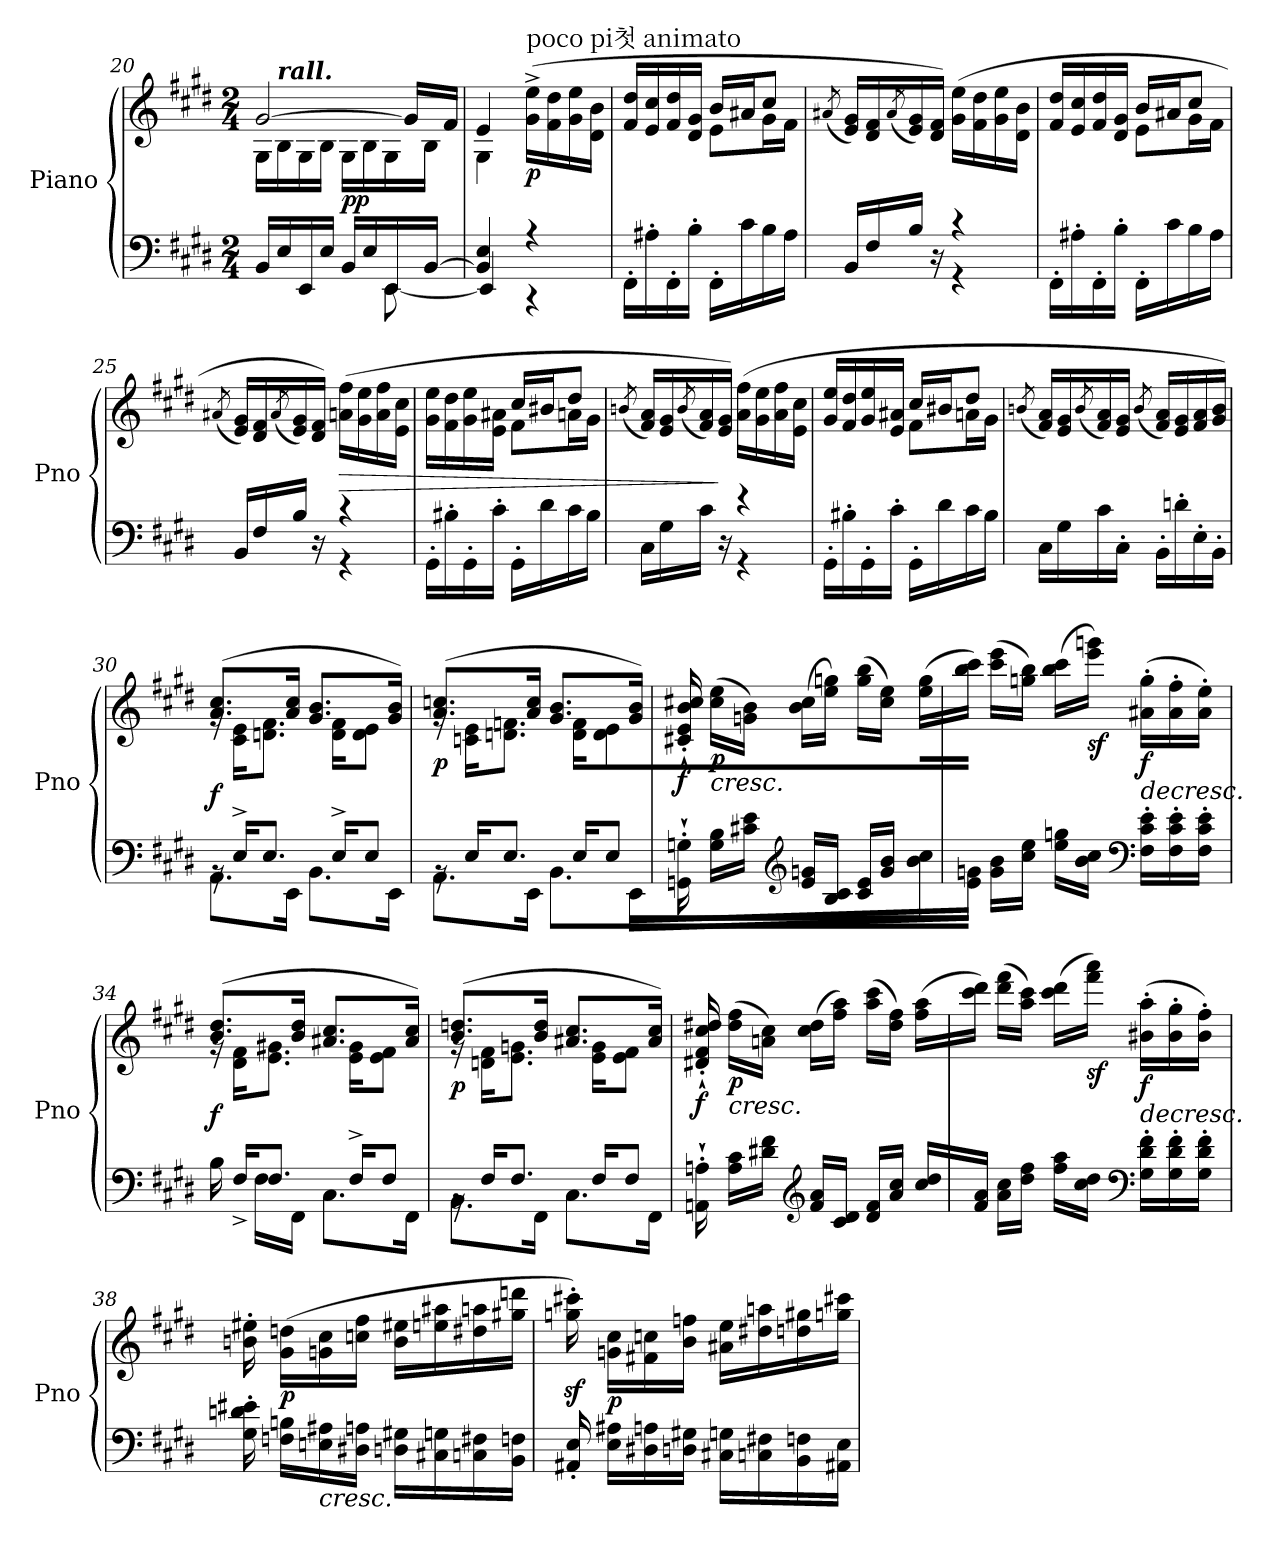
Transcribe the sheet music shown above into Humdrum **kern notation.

**kern	**kern	**dynam
*part1	*part1	*part1
*staff2	*staff1	*staff1/2
*I"Piano	*	*
*I'Pno	*	*
*clefF4	*clefG2	*
*k[f#c#g#d#]	*k[f#c#g#d#]	*
*M2/4	*M2/4	*
=20	=20	=20
*^	*	*
*	*	*Xtuplet	*
*	*	*^	*
16BB/LL	4.ryy	[5%2g#/	16G#\LL	.
!	!	!	!LO:TX:a:Bi:t=rall.	!
16E/	.	.	16B\	.
16EE/	.	.	16G#\	.
16E/JJ	.	.	16B\JJ	.
!	!	!	!	!LO:DY:b
16BB/LL	.	.	16G#\LL	pp
16E/	.	.	16B\	.
16EE/	[8EE\	.	16G#\	.
.	.	20g#/LL]	.	.
[16BB/JJ	.	.	16B\JJ	.
.	.	20f#/JJ	.	.
!!LO:LB:g=z	!!
=21	=21	=21	=21	=21
4BB/] 4E/	4EE/]	4e/	4G#\	.
!	!	!LO:TX:a:Bi:t=poco pi첫 animato	!	!
!	!	!	!	!LO:DY:b
4r	4r	(>16g#\^ 16ee\^LL	4ryy	p
.	.	16f#\ 16dd#\	.	.
.	.	16g#\ 16ee\	.	.
.	.	16d#\ 16b\JJ	.	.
*v	*v	*	*	*
=22	=22	=22	=22
16FF#'\LL	16f#/ 16dd#/LL	4ryy	.
16A#X'\	16e/ 16cc#/	.	.
16FF#'\	16f#/ 16dd#/	.	.
16B'\JJ	16d#/ 16g#/JJ	.	.
16FF#'\LL	16b/LL	8e\L	.
16c#\	16a#X/J	.	.
16B\	8cc#/J	16g#\L	.
16A#\JJ	.	16f#\JJ	.
*	*v	*v	*
=23	=23	=23
.	(8qa#X/	.
*^	*	*
16BB/LL	4ryy	16e/ 16g#/LL)	.
16F#/	.	16d#/ 16f#/	.
.	.	(8qa#/	.
16B/JJ	.	16e/ 16g#/)	.
16r	.	16d#/ 16f#/JJ)	.
4r	4r	(>16g#\ 16ee\LL	.
.	.	16f#\ 16dd#\	.
.	.	16g#\ 16ee\	.
.	.	16d#\ 16b\JJ	.
*v	*v	*	*
=24	=24	=24
*	*^	*
16FF#'\LL	16f#/ 16dd#/LL	4ryy	.
16A#X'\	16e/ 16cc#/	.	.
16FF#'\	16f#/ 16dd#/	.	.
16B'\JJ	16d#/ 16g#/JJ	.	.
16FF#'\LL	16b/LL	8e\L	.
16c#\	16a#X/J	.	.
16B\	8cc#/J	16g#\L	.
16A#\JJ	.	16f#\JJ	.
*	*v	*v	*
!!LO:LB:g=z
=25	=25	=25
.	(8qa#X/	.
*^	*	*
16BB/LL	4ryy	16e/ 16g#/LL)	.
16F#/	.	16d#/ 16f#/	.
.	.	(8qa#/	.
16B/JJ	.	16e/ 16g#/)	.
16r	.	16d#/ 16f#/JJ)	.
!	!	!	!LO:HP:b
4r	4r	(>16an\ 16ff#\LL	>
.	.	16g#\ 16ee\	.
.	.	16a\ 16ff#\	.
.	.	16e\ 16cc#\JJ	.
*v	*v	*	*
=26	=26	=26
*	*^	*
16GG#'\LL	16g#\ 16ee\LL	4ryy	.
16B#X'\	16f#\ 16dd#\	.	.
16GG#'\	16g#\ 16ee\	.	.
16c#'\JJ	16e\ 16a#X\JJ	.	.
16GG#'\LL	16cc#/LL	8f#\L	.
16d#\	16b#X/J	.	.
16c#\	8dd#/J	16an\L	.
16B#\JJ	.	16g#\JJ	.
*	*v	*v	*
=27	=27	=27
.	(>8qbn/	.
*^	*	*
16C#\LL	4ryy	16f#/ 16a/LL)	.
16G#\	.	16e/ 16g#/	.
.	.	(>8qb/	.
16c#\JJ	.	16f#/ 16a/)	.
16r	.	16e/ 16g#/JJ)	]
4r	4r	(16a\ 16ff#\LL	.
.	.	16g#\ 16ee\	.
.	.	16a\ 16ff#\	.
.	.	16e\ 16cc#\JJ	.
*v	*v	*	*
!!LO:LB:g=z
=28	=28	=28
*	*^	*
16GG#'\LL	16g#/ 16ee/LL	4ryy	.
16B#X'\	16f#/ 16dd#/	.	.
16GG#'\	16g#/ 16ee/	.	.
16c#'\JJ	16e/ 16a#X/JJ	.	.
16GG#'\LL	16cc#/LL	8f#\L	.
16d#\	16b#X/J	.	.
16c#\	8dd#/J	16an\L	.
16B#\JJ	.	16g#\JJ	.
*	*v	*v	*
=29	=29	=29
.	(>8qbn/	.
16C#\LL	16f#/ 16a/LL)	.
16G#\	16e/ 16g#/	.
.	(>8qb/	.
16c#\	16f#/ 16a/)	.
16C#'\JJ	16e/ 16g#/JJ	.
.	(>8qb/	.
!	!	!LO:DY:b
16BB'\LL	16f#/ 16a/LL)	other-dynamics
16dn'\	16e/ 16g#/	.
16E'\	16f#/ 16a/	.
16BB'\JJ	16g#/ 16b/JJ)	.
=30	=30	=30
*^	*^	*
!	!	!	!	!LO:DY:b
16rBB	8.AA\L	(8.a/ 8.cc#/L	16rg	f
16E^/KL	.	.	16c#\ 16e\KL	.
8.E/J	.	.	8.dn\ 8.f#\J	.
.	16EE\Jk	16a/ 16cc#/Jk	.	.
.	8.BB\L	8.g#/ 8.b/L	.	.
16E^/KL	.	.	16d\ 16f#\KL	.
8E/J	.	.	8d\ 8e\J	.
.	16EE\Jk	16g#/ 16b/Jk)	.	.
!!LO:LB:g=z	!!
=31	=31	=31	=31	=31
!	!	!	!	!LO:DY:b
16rBB	8.AA\L	(8.a/ 8.ccn/L	16rg	p
16E/KL	.	.	16cn\ 16e\KL	.
8.E/J	.	.	8.dn\ 8.fn\J	.
.	16EE\Jk	16a/ 16cc/Jk	.	.
.	8.BB\L	8.g#/ 8.b/L	.	.
16E/KL	.	.	16d\ 16f\KL	.
8E/J	.	.	8d\ 8e\	.
.	16EE\L	16g#/ 16b/Jk)	.	.
=32	=32	=32	=32	=32
!	!	!	!	!LO:DY:b
16GGn\`' 16Gn\`'	4..ryy	16c#X/`' 16e/`' 16b/`' 16cc#X/`'	4..ryy	f
!	!	!	!	!LO:HP:b
!	!	!	!	!LO:DY:n=1:b
16G\ 16B\LL	.	(>16cc#\ 16ee\LL	.	< p
16c#X\ 16e\JJ	.	16gn\ 16b\JJ)	.	.
*clefG2	*	*	*	*
16e/ 16gn/LL	.	(>16b\ 16cc#\LL	.	.
16B/ 16c#/JJ	.	16ee\ 16ggn\JJ)	.	.
16c#/ 16e/LL	.	(>16gg\ 16bb\LL	.	.
16g/ 16b/JJ	.	16cc#\ 16ee\JJ)	.	.
16ryy	16b\ 16cc#\	16ryy	(>16ee\ 16gg\L	.
=33	=33	=33	=33	=33
16ryy	16e\ 16gn\JJ	16ryy	16bb\ 16ccc#\JJ)	.
16g\ 16b\LL	4..ryy	(>16ccc#\ 16eee\LL	4..ryy	.
16cc#\ 16ee\JJ	.	16ggn\ 16bb\JJ)	.	.
16ee\ 16ggn\LL	.	(>16bb\ 16ccc#\LL	.	.
!	!	!	!	!LO:DY:b
16b\ 16cc#\JJ	.	16eee\ 16gggn\JJ)	.	sf
*clefF4	*	*	*	*
!	!	!	!	!LO:HP:b
!	!	!	!	!LO:DY:n=1:b
16F#\' 16c#\' 16e\'LL	.	(>16a#X\' 16gg\'LL	.	> f
16F#\' 16c#\' 16e\'	.	16a#\' 16ff#\'	.	.
16F#\' 16c#\' 16e\'JJ	.	16a#\' 16ee\'JJ)	.	[
!!LO:PB:g=z	!!
=34	=34	=34	=34	=34
!	!	!	!	!LO:DY:b
16rBByy	16B\	(8.b/ 8.dd#/L	16rg	f
16F#^/KL	16ryy	.	16d#\ 16f#\KL	.
8.F#/J	16F#\LL	.	8.e\ 8.g#X\J	.
.	16FF#\JJ	16b/ 16dd#/Jk	.	.
.	8.C#\L	8.a#X/ 8.cc#/L	.	.
16F#^/KL	.	.	16e\ 16g#\KL	.
8F#/J	.	.	8e\ 8f#\J	.
.	16FF#\Jk	16a#/ 16cc#/Jk)	.	.
=35	=35	=35	=35	=35
!	!	!	!	!LO:DY:b
16rBB	8.BB\L	(8.b/ 8.ddn/L	16rg	p
16F#/KL	.	.	16dn\ 16f#\KL	.
8.F#/J	.	.	8.e\ 8.gn\J	.
.	16FF#\Jk	16b/ 16dd/Jk	.	.
.	8.C#\L	8.a#X/ 8.cc#/L	.	.
16F#/KL	.	.	16e\ 16g\KL	.
8F#/J	.	.	8e\ 8f#\J	.
.	16FF#\Jk	16a#/ 16cc#/Jk)	.	.
=36	=36	=36	=36	=36
!	!	!	!	!LO:DY:b
16AAn\`' 16An\`'	4..ryy	16d#X/`' 16f#/`' 16cc#/`' 16dd#X/`'	4..ryy	f
!	!	!	!	!LO:HP:b
!	!	!	!	!LO:DY:n=1:b
16A\ 16c#\LL	.	(>16dd#\ 16ff#\LL	.	< p
16d#X\ 16f#\JJ	.	16an\ 16cc#\JJ)	.	.
*clefG2	*	*	*	*
16f#/ 16a/LL	.	(>16cc#\ 16dd#\LL	.	.
16c#/ 16d#/JJ	.	16ff#\ 16aa\JJ)	.	.
16d#/ 16f#/LL	.	(>16aa\ 16ccc#\LL	.	.
16a/ 16cc#/JJ	.	16dd#\ 16ff#\JJ)	.	.
16ryy	16cc#/ 16dd#/LL	16ryy	(>16ff#\ 16aa\LL	.
!!LO:LB:g=z	!!
=37	=37	=37	=37	=37
16ryy	16f#/ 16a/JJ	16ryy	16ccc#\ 16ddd#\JJ)	.
16a\ 16cc#\LL	4..ryy	(>16ddd#\ 16fff#\LL	4..ryy	.
16dd#\ 16ff#\JJ	.	16aa\ 16ccc#\JJ)	.	.
16ff#\ 16aa\LL	.	(>16ccc#\ 16ddd#\LL	.	.
!	!	!	!	!LO:DY:n=1:b
16cc#\ 16dd#\JJ	.	16fff#\ 16aaa\JJ)	.	] sf
*clefF4	*	*	*	*
!	!	!	!	!LO:HP:b
!	!	!	!	!LO:DY:n=2:b
16G#\' 16d#\' 16f#\'LL	.	(>16b#X\' 16aa\'LL	.	> f
16G#\' 16d#\' 16f#\'	.	16b#\' 16gg#\'	.	.
16G#\' 16d#\' 16f#\'JJ	.	16b#\' 16ff#\'JJ)	.	[
*v	*v	*	*	*
*	*v	*v	*
=38	=38	=38
16G#\' 16dn\' 16e#X\'	16bn\' 16ee#X\'	.
!	!	!LO:DY:b
16Fn\ 16Bn\LL	(16g#\ 16ddn\LL	p
!	!	!LO:HP:b=2
16En\ 16A#X\	16gn\ 16cc#\	<
16D#X\ 16An\JJ	16ccn\ 16ff#\JJ	.
16Dn\ 16G#X\LL	16b\ 16ee#X\LL	.
16C#X\ 16Gn\	16een\ 16aa#X\	.
16Cn\ 16F#X\	16dd#X\ 16aan\	.
16BB\ 16Fn\JJ	16gg#X\ 16dddn\JJ	]
!!LO:LB:g=z
=39	=39	=39
16AA#X/' 16E/'	16ggn\z<' 16ccc#X\z<')	.
!	!	!LO:DY:b
16E\ 16A#X\LL	16gn\ 16cc#\LL	p
16D#X\ 16An\	16f#X\ 16ccn\	.
16Dn\ 16G#X\JJ	16b\ 16ffn\JJ	.
16C#X\ 16Gn\LL	16a#X\ 16ee\LL	.
16Cn\ 16F#X\	16dd#X\ 16aan\	.
16BB\ 16Fn\	16ddn\ 16gg#X\	.
16AA#X\ 16E\JJ	16ggn\ 16ccc#X\JJ	[
=	=	=
*-	*-	*-
